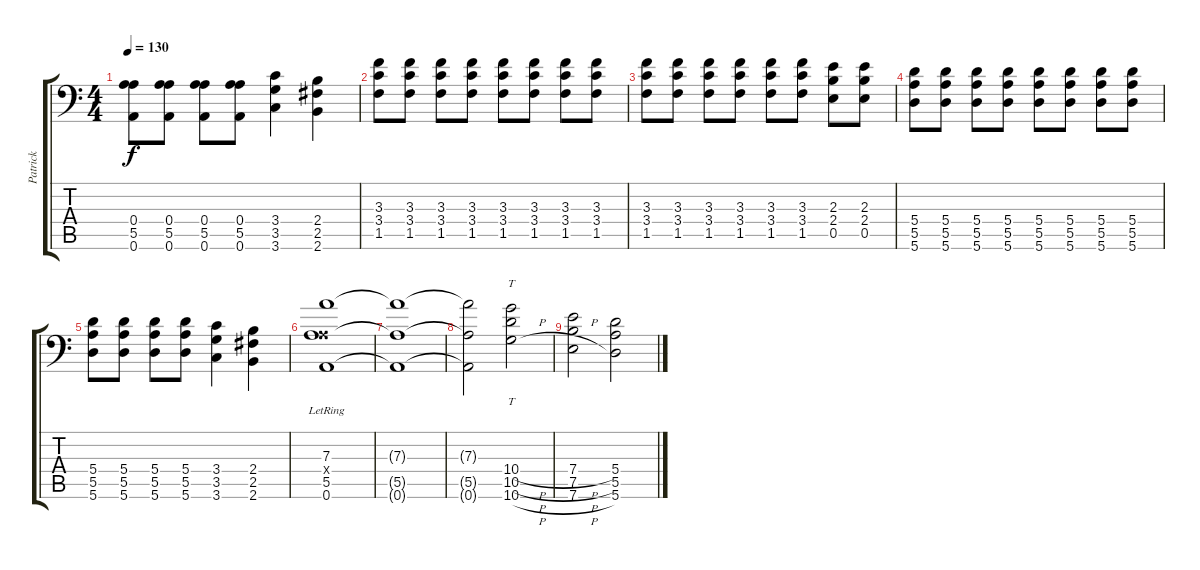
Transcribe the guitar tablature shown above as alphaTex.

\track ("Patrick" "Patrick") {instrument distortionguitar}
\staff {score tabs}
\tuning (B3 Gb3 D3 A2 E2 A1) {hide}
\ts (4 4)
\tempo 130
\clef f4
\ks c
(0.4 5.5 0.6).8{dy f} (0.4 5.5 0.6).8 (0.4 5.5 0.6).8 (0.4 5.5 0.6).8 (3.4 3.5 3.6).4 (2.4 2.5 2.6).4 |
(3.3 3.4 1.5).8 (3.3 3.4 1.5).8 (3.3 3.4 1.5).8 (3.3 3.4 1.5).8 (3.3 3.4 1.5).8 (3.3 3.4 1.5).8 (3.3 3.4 1.5).8 (3.3 3.4 1.5).8 |
(3.3 3.4 1.5).8 (3.3 3.4 1.5).8 (3.3 3.4 1.5).8 (3.3 3.4 1.5).8 (3.3 3.4 1.5).8 (3.3 3.4 1.5).8 (2.3 2.4 0.5).8 (2.3 2.4 0.5).8 |
(5.4 5.5 5.6).8 (5.4 5.5 5.6).8 (5.4 5.5 5.6).8 (5.4 5.5 5.6).8 (5.4 5.5 5.6).8 (5.4 5.5 5.6).8 (5.4 5.5 5.6).8 (5.4 5.5 5.6).8 |
(5.4 5.5 5.6).8 (5.4 5.5 5.6).8 (5.4 5.5 5.6).8 (5.4 5.5 5.6).8 (3.4 3.5 3.6).4 (2.4 2.5 2.6).4 |
(7.3 0.4{x} 5.5 0.6{lr}).1 |
(7.3{t} 5.5{t} 0.6{t}).1 |
(7.3{t} 5.5{t} 0.6{t}).2 (10.4{h} 10.5{h} 10.6{h}).2{tt} |
(7.4{h} 7.5{h} 7.6{h}).2 (5.4 5.5 5.6).2
